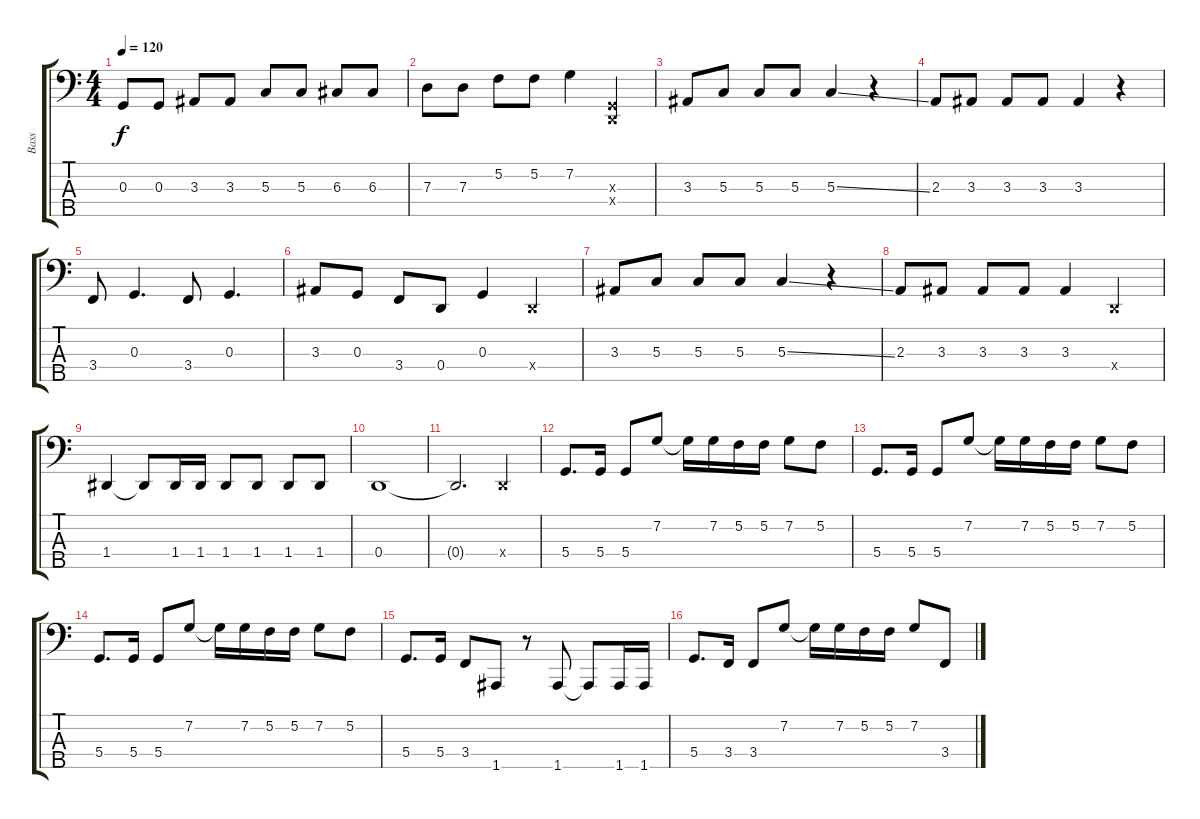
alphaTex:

\track ("Bass" "Bass") {instrument electricbassfinger}
\staff {score tabs}
\tuning (F2 C2 G1 D1 A0) {hide}
\ts (4 4)
\tempo 120
\clef f4
\ks c
0.3.8{dy f} 0.3.8 3.3.8 3.3.8 5.3.8 5.3.8 6.3.8 6.3.8 |
7.3.8 7.3.8 5.2.8 5.2.8 7.2.4 (0.3{x} 0.4{x}).4 |
3.3.8 5.3.8 5.3.8 5.3.8 5.3{ss}.4 r.4 |
2.3.8 3.3.8 3.3.8 3.3.8 3.3.4 r.4 |
3.4.8 0.3.4{d} 3.4.8 0.3.4{d} |
3.3.8 0.3.8 3.4.8 0.4.8 0.3.4 0.4{x}.4 |
3.3.8 5.3.8 5.3.8 5.3.8 5.3{ss}.4 r.4 |
2.3.8 3.3.8 3.3.8 3.3.8 3.3.4 0.4{x}.4 |
1.4.4 1.4{t}.8 1.4.16 1.4.16 1.4.8 1.4.8 1.4.8 1.4.8 |
0.4.1 |
0.4{t}.2{d} 0.4{x}.4 |
5.4.8{d} 5.4.16 5.4.8 7.2.8 7.2{t}.16 7.2.16 5.2.16 5.2.16 7.2.8 5.2.8 |
5.4.8{d} 5.4.16 5.4.8 7.2.8 7.2{t}.16 7.2.16 5.2.16 5.2.16 7.2.8 5.2.8 |
5.4.8{d} 5.4.16 5.4.8 7.2.8 7.2{t}.16 7.2.16 5.2.16 5.2.16 7.2.8 5.2.8 |
5.4.8{d} 5.4.16 3.4.8 1.5.8 r.8 1.5.8 1.5{t}.8 1.5.16 1.5.16 |
5.4.8{d} 3.4.16 3.4.8 7.2.8 7.2{t}.16 7.2.16 5.2.16 5.2.16 7.2.8 3.4.8
